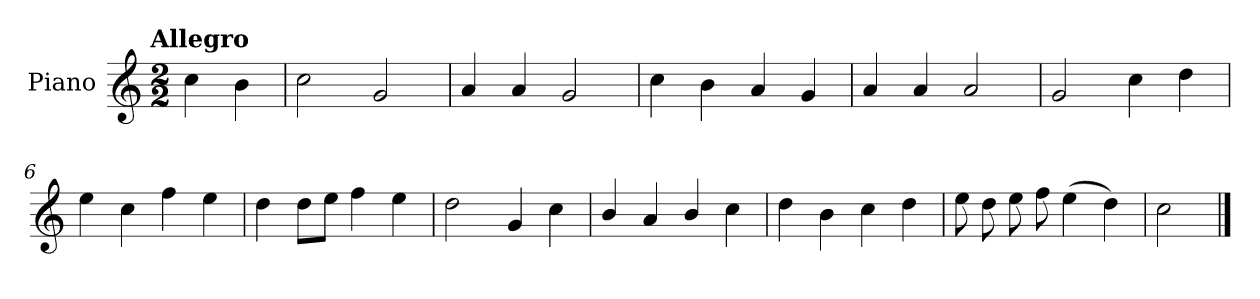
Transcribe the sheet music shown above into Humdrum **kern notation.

**kern
*part1
*staff1
*I"Piano
*I'Pno.
*clefG2
*k[]
!!LO:TX:omd:t=Allegro
*M2/2
*MM144
=
4cc\
4b\
=1
2cc\
2g/
=2
4a/
4a/
2g/
=3
4cc\
4b\
4a/
4g/
!!LO:LB:g=z
=4
4a/
4a/
2a/
=5
2g/
4cc\
4dd\
=6
4ee\
4cc\
4ff\
4ee\
=7
4dd\
8dd\L
8ee\J
4ff\
4ee\
=8
2dd\
4g/
4cc\
!!LO:LB:g=z
=9
4b/
4a/
4b/
4cc\
=10
4dd\
4b\
4cc\
4dd\
=11
8ee\
8dd\
8ee\
8ff\
(>4ee\
4dd\)
=12
2cc\
==
*-
